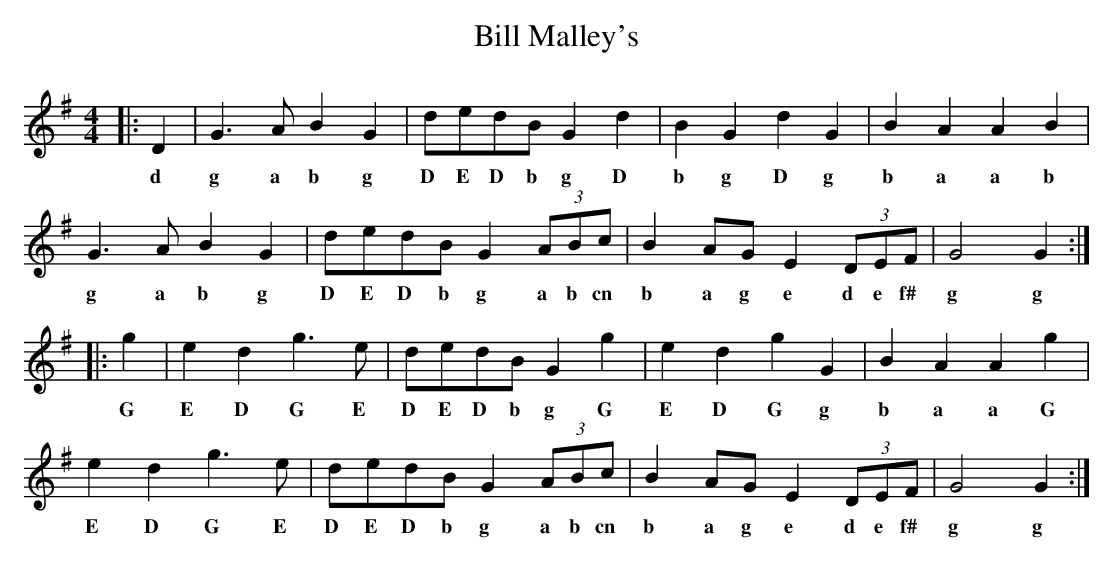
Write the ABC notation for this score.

X:1
T:Bill Malley's
M:4/4
L:1/8
K:G
|:D2|G2>A2 B2G2|dedB G2d2|B2G2 d2G2|B2A2 A2B2|
w:d g a b g D E D b g D b g D g b a a b
G2>A2 B2G2|dedB G2 (3ABc|B2AG E2 (3DEF |G4G2:|
w:g a b g D E D b g a b cn b a g e d e f# g g
|:g2|e2d2 g2>e2|dedB G2g2|e2d2 g2G2|B2A2 A2g2|
w:G E D G E D E D b g G E D G g b a a G
e2d2 g2>e2|dedB G2 (3ABc|B2AG E2 (3DEF |G4 G2:|
w:E D G E D E D b g a b cn b a g e d e f# g g
